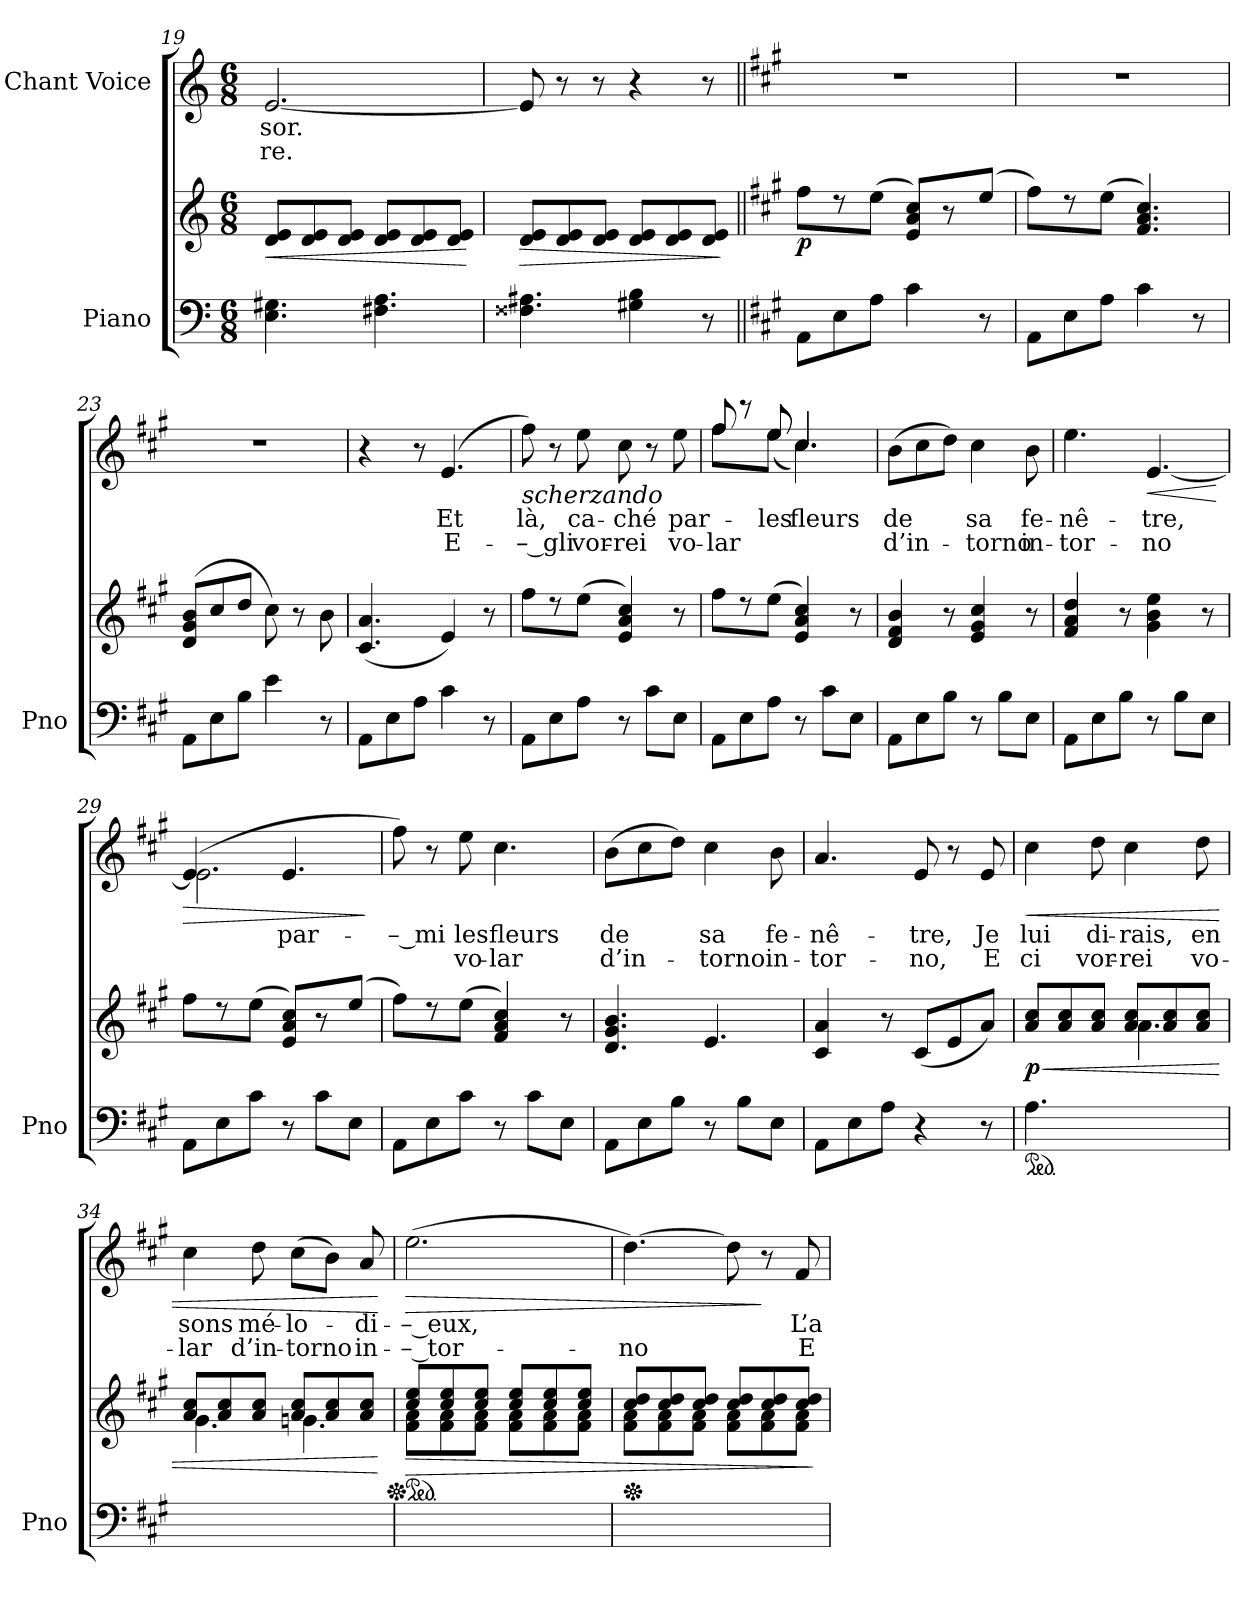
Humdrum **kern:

**kern	**kern	**dynam	**kern	**text	**text	**dynam
*part2	*part2	*part2	*part1	*part1	*part1	*part1
*staff3	*staff2	*staff2/3	*staff1	*staff1	*staff1	*staff1
*I"Piano	*	*	*I"Chant Voice	*	*	*
*I'Pno	*	*	*	*	*	*
*clefF4	*clefG2	*	*clefG2	*	*	*
*k[]	*k[]	*	*k[]	*	*	*
*M6/8	*M6/8	*	*M6/8	*	*	*
=19	=19	=19	=19	=19	=19	=19
!	!	!LO:HP:b	!	!LO:LY:b	!LO:LY:b	!
4.E\ 4.G#X\	8d/ 8e/L	<	[2.e/	-sor.	-re.	.
.	8d/ 8e/	.	.	.	.	.
.	8d/ 8e/J	.	.	.	.	.
4.F#X\ 4.A\	8d/ 8e/L	.	.	.	.	.
.	8d/ 8e/	.	.	.	.	.
.	8d/ 8e/J	.	.	.	.	.
.	.	[	.	.	.	.
!!LO:PB:g=z
=20	=20	=20	=20	=20	=20	=20
!	!	!LO:HP:b	!	!	!	!
4.F##X\ 4.A#X\	8d/ 8e/L	>	8e/]	.	.	.
.	8d/ 8e/	.	8r	.	.	.
.	8d/ 8e/J	.	8r	.	.	.
4G#X\ 4B\	8d/ 8e/L	.	4r	.	.	.
.	8d/ 8e/	.	.	.	.	.
8r	8d/ 8e/J	.	8r	.	.	.
.	.	]	.	.	.	.
=21||	=21||	=21||	=21||	=21||	=21||	=21||
*k[f#c#g#]	*k[f#c#g#]	*	*k[f#c#g#]	*	*	*
!	!	!LO:DY:b	!	!	!	!
8AA\L	8ff#\L	p	2.r	.	.	.
8E\	8r	.	.	.	.	.
8A\J	(8ee\J	.	.	.	.	.
4c#\	8e/ 8a/ 8cc#/L)	.	.	.	.	.
.	8r	.	.	.	.	.
8r	(>8ee/J	.	.	.	.	.
=22	=22	=22	=22	=22	=22	=22
8AA\L	8ff#\L)	.	2.r	.	.	.
8E\	8r	.	.	.	.	.
8A\J	(8ee\J	.	.	.	.	.
4c#\	4.f#/ 4.a/ 4.cc#/)	.	.	.	.	.
8r	.	.	.	.	.	.
=23	=23	=23	=23	=23	=23	=23
8AA\L	(<8d/ 8g#/ 8b/L	.	2.r	.	.	.
8E\	8cc#/	.	.	.	.	.
8B\J	8dd/J	.	.	.	.	.
4e\	8cc#\)	.	.	.	.	.
.	8r	.	.	.	.	.
8r	8b\	.	.	.	.	.
=24	=24	=24	=24	=24	=24	=24
8AA\L	(4.c#/ 4.a/	.	4r	.	.	.
8E\	.	.	.	.	.	.
8A\J	.	.	8r	.	.	.
!	!	!	!	!LO:LY:b	!LO:LY:b	!
4c#\	4e/)	.	(>4.e/	Et	E-	.
8r	8r	.	.	.	.	.
!!LO:LB:g=z
=25	=25	=25	=25	=25	=25	=25
!	!	!	!LO:TX:b:i:t=scherzando	!	!	!
!	!	!	!	!LO:LY:b	!LO:LY:b	!
8AA\L	8ff#\L	.	8ff#\)	là,	-– gli	.
8E\	8r	.	8r	.	.	.
!	!	!	!	!LO:LY:b	!LO:LY:b	!
8A\J	(8ee\J	.	8ee\	ca-	vor-	.
!	!	!	!	!LO:LY:b	!LO:LY:b	!
8r	4e/ 4a/ 4cc#/)	.	8cc#\	-ché	-rei	.
8c#\L	.	.	8r	.	.	.
!	!	!	!	!LO:LY:b	!LO:LY:b	!
8E\J	8r	.	8ee\	par-	vo-	.
=26	=26	=26	=26	=26	=26	=26
!	!	!	!	!LO:LY:b	!	!
*	*	*	*^	*	*	*
*	*	*	*	*^	*	*	*
!	!	!	!	!	!	!	!LO:LY:b	!
8AA\L	8ff#\L	.	8ff#/	8ff#\L	4ff#	.	lar	.
!	!	!	!	!	!	!	!LO:LY:b	!
8E\	8r	.	8r	8ryy	.	.	.	.
!	!	!	!	!	!	!LO:LY:b	!	!
8A\J	(8ee\J	.	8ee/	(8ee\J	8ee	les	.	.
!	!	!	!	!	!	!LO:LY:b	!	!
8r	4e/ 4a/ 4cc#/)	.	4.cc#/	4.cc#\)	4.cc#	fleurs	.	.
8c#\L	.	.	.	.	.	.	.	.
8E\J	8r	.	.	.	.	.	.	.
*	*	*	*v	*v	*v	*	*	*
=27	=27	=27	=27	=27	=27	=27
!	!	!	!	!LO:LY:b	!LO:LY:b	!
8AA\L	4d/ 4f#/ 4b/	.	(8b\L	de	d’in-	.
8E\	.	.	8cc#\	.	.	.
8B\J	8r	.	8dd\J)	.	.	.
!	!	!	!	!LO:LY:b	!LO:LY:b	!
8r	4e/ 4g#/ 4cc#/	.	4cc#\	sa	-torno	.
8B\L	.	.	.	.	.	.
!	!	!	!	!LO:LY:b	!LO:LY:b	!
8E\J	8r	.	8b\	fe-	in-	.
=28	=28	=28	=28	=28	=28	=28
!	!	!	!	!LO:LY:b	!LO:LY:b	!
8AA\L	4f#/ 4a/ 4dd/	.	4.ee\	-nê-	-tor-	.
8E\	.	.	.	.	.	.
8B\J	8r	.	.	.	.	.
!	!	!	!	!LO:LY:b	!LO:LY:b	!LO:HP:b
8r	4g#\ 4b\ 4ee\	.	[<4.e/	-tre,	-no	<
8B\L	.	.	.	.	.	.
8E\J	8r	.	.	.	.	.
.	.	.	.	.	.	[
=29	=29	=29	=29	=29	=29	=29
!	!	!	!	!	!	!LO:HP:b
*	*	*	*^	*	*	*
8AA\L	8ff#\L	.	(4.e/]	2.e\	.	.	>
8E\	8r	.	.	.	.	.	.
8c#\J	(8ee\J	.	.	.	.	.	.
!	!	!	!	!	!LO:LY:b	!	!
8r	8e/ 8a/ 8cc#/L)	.	4.e/	.	par-	.	.
8c#\L	8r	.	.	.	.	.	.
8E\J	(8ee/J	.	.	.	.	.	.
*	*	*	*v	*v	*	*	*
.	.	.	.	.	.	]
!!LO:LB:g=z
=30	=30	=30	=30	=30	=30	=30
!	!	!	!	!LO:LY:b	!	!
8AA\L	8ff#\L)	.	8ff#\)	-– mi	.	.
8E\	8r	.	8r	.	.	.
!	!	!	!	!LO:LY:b	!LO:LY:b	!
8c#\J	(8ee\J	.	8ee\	les	vo-	.
!	!	!	!	!LO:LY:b	!LO:LY:b	!
8r	4f#/ 4a/ 4cc#/)	.	4.cc#\	fleurs	-lar	.
8c#\L	.	.	.	.	.	.
8E\J	8r	.	.	.	.	.
=31	=31	=31	=31	=31	=31	=31
!	!	!	!	!LO:LY:b	!LO:LY:b	!
8AA\L	4.d/ 4.g#/ 4.b/	.	(8b\L	de	d’in-	.
8E\	.	.	8cc#\	.	.	.
8B\J	.	.	8dd\J)	.	.	.
!	!	!	!	!LO:LY:b	!LO:LY:b	!
8r	4.e/	.	4cc#\	sa	-torno	.
8B\L	.	.	.	.	.	.
!	!	!	!	!LO:LY:b	!LO:LY:b	!
8E\J	.	.	8b\	fe-	in-	.
=32	=32	=32	=32	=32	=32	=32
!	!	!	!	!LO:LY:b	!LO:LY:b	!
8AA\L	4c#/ 4a/	.	4.a/	-nê-	-tor-	.
8E\	.	.	.	.	.	.
8A\J	8r	.	.	.	.	.
!	!	!	!	!LO:LY:b	!LO:LY:b	!
4r	(8c#/L	.	8e/	-tre,	-no,	.
.	8e/	.	8r	.	.	.
!	!	!	!	!LO:LY:b	!LO:LY:b	!
8r	8a/J)	.	8e/	Je	E	.
=33	=33	=33	=33	=33	=33	=33
*ped	*	*	*	*	*	*
!	!	!LO:HP:b	!	!LO:LY:b	!LO:LY:b	!LO:HP:b
*	*^	*	*	*	*	*
!	!	!	!LO:DY:n=1:b	!	!	!	!
4.A\	8a/ 8cc#/L	4.ryy	< p	4cc#\	lui	ci	<
.	8a/ 8cc#/	.	.	.	.	.	.
!	!	!	!	!	!LO:LY:b	!LO:LY:b	!
.	8a/ 8cc#/J	.	.	8dd\	di-	vor-	.
!	!	!	!	!	!LO:LY:b	!LO:LY:b	!
4.ryy	8a/ 8cc#/L	4.a\	.	4cc#\	-rais,	-rei	.
.	8a/ 8cc#/	.	.	.	.	.	.
!	!	!	!	!	!LO:LY:b	!LO:LY:b	!
.	8a/ 8cc#/J	.	.	8dd\	en	vo-	.
=34	=34	=34	=34	=34	=34	=34	=34
!	!	!	!	!	!LO:LY:b	!LO:LY:b	!
2.ryy	8a/ 8cc#/L	4.g#\	.	4cc#\	sons	-lar	.
.	8a/ 8cc#/	.	.	.	.	.	.
!	!	!	!	!	!LO:LY:b	!LO:LY:b	!
.	8a/ 8cc#/J	.	.	8dd\	mé-	d’in-	.
!	!	!	!	!	!LO:LY:b	!LO:LY:b	!
.	8a/ 8cc#/L	4.gn\	.	(8cc#\L	-lo-	-torno	.
.	8a/ 8cc#/	.	.	8b\J)	.	.	.
!	!	!	!	!	!LO:LY:b	!LO:LY:b	!
.	8a/ 8cc#/J	.	.	8a/	-di-	in-	.
*	*v	*v	*	*	*	*	*
.	.	[	.	.	.	[
!!LO:LB:g=z
=35	=35	=35	=35	=35	=35	=35
*	*Xped	*	*	*	*	*
!	!	!LO:HP:b	!	!	!	!
*	*^	*	*	*	*	*
*	*ped	*	*	*	*	*	*
!	!	!	!	!	!LO:LY:b	!LO:LY:b	!LO:HP:b
2.ryy	8cc#/ 8ee/L	8f#\ 8a\L	>	(2.ee\	-– eux,	-– tor-	>
.	8cc#/ 8ee/	8f#\ 8a\	.	.	.	.	.
.	8cc#/ 8ee/J	8f#\ 8a\J	.	.	.	.	.
.	8cc#/ 8ee/L	8f#\ 8a\L	.	.	.	.	.
.	8cc#/ 8ee/	8f#\ 8a\	.	.	.	.	.
.	8cc#/ 8ee/J	8f#\ 8a\J	.	.	.	.	.
=36	=36	=36	=36	=36	=36	=36	=36
*	*Xped	*	*	*	*	*	*
!	!	!	!	!	!	!LO:LY:b	!
2.ryy	8cc#/ 8dd/L	8f#\ 8a\L	.	[4.dd\)	.	-no	.
.	8cc#/ 8dd/	8f#\ 8a\	.	.	.	.	.
.	8cc#/ 8dd/J	8f#\ 8a\J	.	.	.	.	.
.	8cc#/ 8dd/L	8f#\ 8a\L	.	8dd\]	.	.	.
.	8cc#/ 8dd/	8f#\ 8a\	.	8r	.	.	]
!	!	!	!	!	!LO:LY:b	!LO:LY:b	!
.	8cc#/ 8dd/J	8f#\ 8a\J	.	8f#/	L’a-	E	.
*	*v	*v	*	*	*	*	*
.	.	]	.	.	.	.
=	=	=	=	=	=	=
*-	*-	*-	*-	*-	*-	*-
